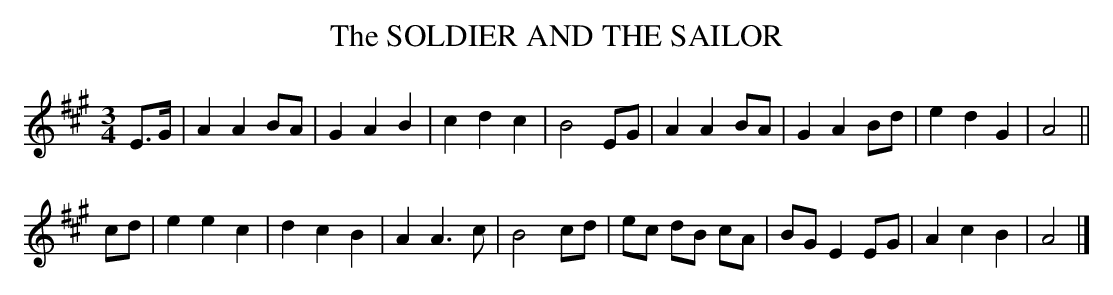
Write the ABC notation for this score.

X:1
T:SOLDIER AND THE SAILOR, The
Y:"moderate"
M:3/4
L:1/8
K:A
E>G|A2A2BA|G2A2B2|c2d2c2|B4EG|\
A2A2BA|G2A2Bd|e2d2G2|A4||
cd|e2e2c2|d2c2B2|A2A3c|B4cd|\
ec dB cA|BG E2EG|A2c2B2|A4|]
